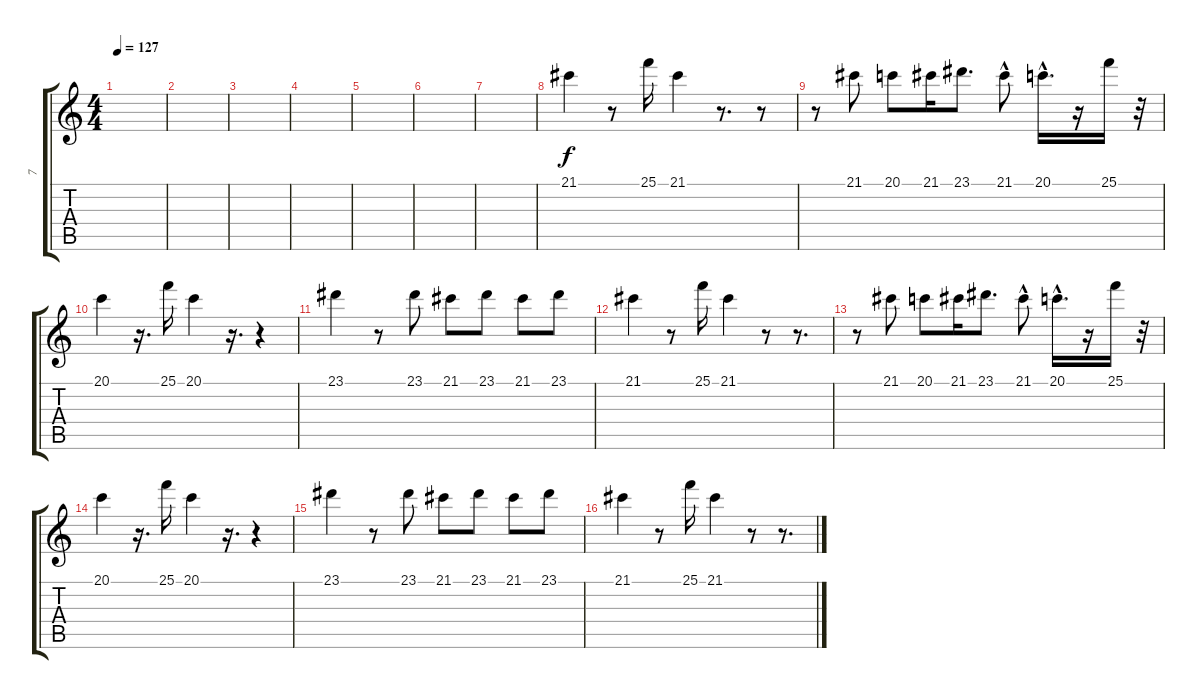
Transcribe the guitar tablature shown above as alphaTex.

\track ("7" "7") {instrument whistle}
\staff {score tabs}
\tuning (E4 B3 G3 D3 A2 E2) {hide}
\ts (4 4)
\tempo 127
\clef g2
\ks c
|
|
|
|
|
|
|
21.1.4 r.8 25.1.16 21.1.4 r.8{d} r.8 |
r.8 21.1.8 20.1.8 21.1.16 23.1.8{d} 21.1{hac}.8 20.1{hac}.16{d} r.16 25.1.16 r.32 |
20.1.4 r.16{d} 25.1.16 20.1.4 r.16{d} r.4 |
23.1.4 r.8 23.1.8 21.1.8 23.1.8 21.1.8 23.1.8 |
21.1.4 r.8 25.1.16 21.1.4 r.8 r.8{d} |
r.8 21.1.8 20.1.8 21.1.16 23.1.8{d} 21.1{hac}.8 20.1{hac}.16{d} r.16 25.1.16 r.32 |
20.1.4 r.16{d} 25.1.16 20.1.4 r.16{d} r.4 |
23.1.4 r.8 23.1.8 21.1.8 23.1.8 21.1.8 23.1.8 |
21.1.4 r.8 25.1.16 21.1.4 r.8 r.8{d}
